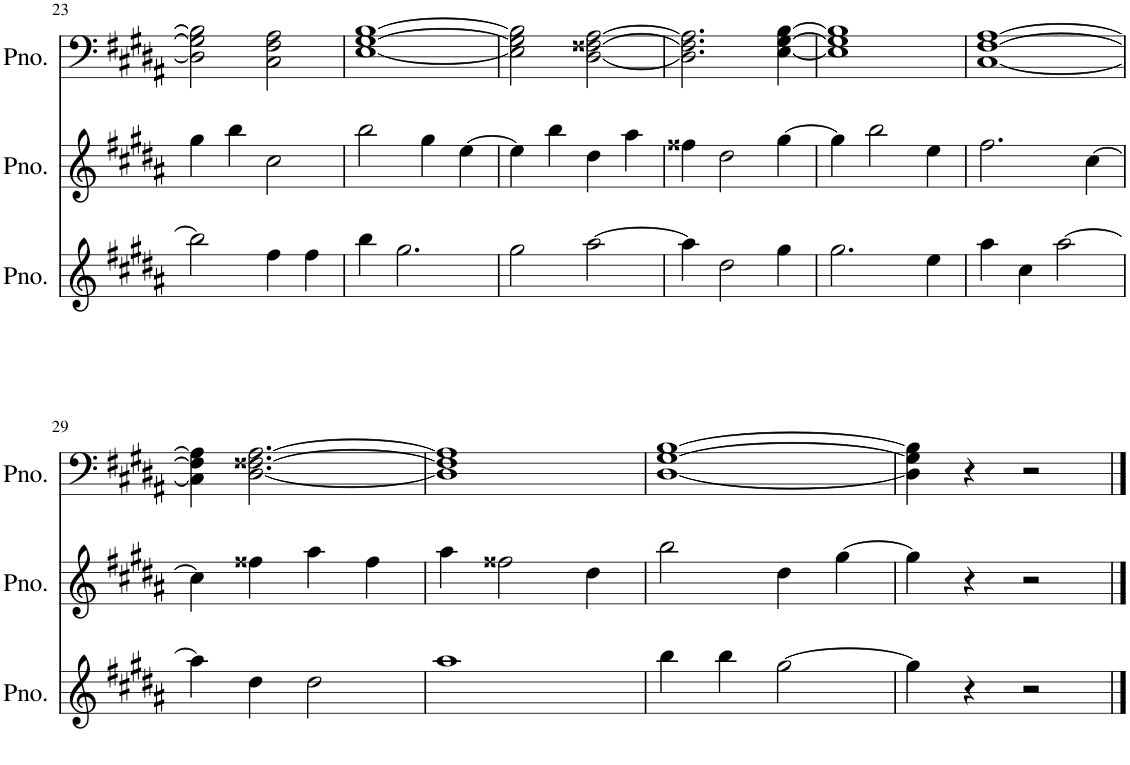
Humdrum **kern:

**kern	**kern	**kern
*part3	*part2	*part1
*staff3	*staff2	*staff1
*I"Piano, Background Melody	*I"Piano, Melody	*I"Piano, Chords
*I'Pno.	*I'Pno.	*I'Pno.
!!LO:PB:g=z
*clefG2	*clefG2	*clefF4
*k[f#c#g#d#a#]	*k[f#c#g#d#a#]	*k[f#c#g#d#a#]
*M4/4	*M4/4	*M4/4
=23	=23	=23
2bb\]	4gg#\	2D#\] 2G#\] 2B\]
.	4bb\	.
4ff#\	2cc#\	2C#\ 2F#\ 2A#\
4ff#\	.	.
=24	=24	=24
4bb\	2bb\	[1E [1G# [1B
2.gg#\	.	.
.	4gg#\	.
.	[4ee\	.
=25	=25	=25
2gg#\	4ee\]	2E\] 2G#\] 2B\]
.	4bb\	.
[2aa#\	4dd#\	[2D#\ [2F##X\ [2A#\
.	4aa#\	.
=26	=26	=26
4aa#\]	4ff##X\	2.D#\] 2.F##\] 2.A#\]
2dd#\	2dd#\	.
4gg#\	[4gg#\	[4E\ [4G#\ [4B\
=27	=27	=27
2.gg#\	4gg#\]	1E] 1G#] 1B]
.	2bb\	.
4ee\	4ee\	.
=28	=28	=28
4aa#\	2.ff#\	[1C# [1F# [1A#
4cc#\	.	.
[2aa#\	.	.
.	[4cc#\	.
!!LO:LB:g=z
=29	=29	=29
4aa#\]	4cc#\]	4C#\] 4F#\] 4A#\]
4dd#\	4ff##X\	[2.D#\ [2.F##X\ [2.A#\
2dd#\	4aa#\	.
.	4ff##\	.
=30	=30	=30
1aa#	4aa#\	1D#] 1F##] 1A#]
.	2ff##X\	.
.	4dd#\	.
=31	=31	=31
4bb\	2bb\	[1D# [1G# [1B
4bb\	.	.
[2gg#\	4dd#\	.
.	[4gg#\	.
=32	=32	=32
4gg#\]	4gg#\]	4D#\] 4G#\] 4B\]
4r	4r	4r
2r	2r	2r
==	==	==
*-	*-	*-
